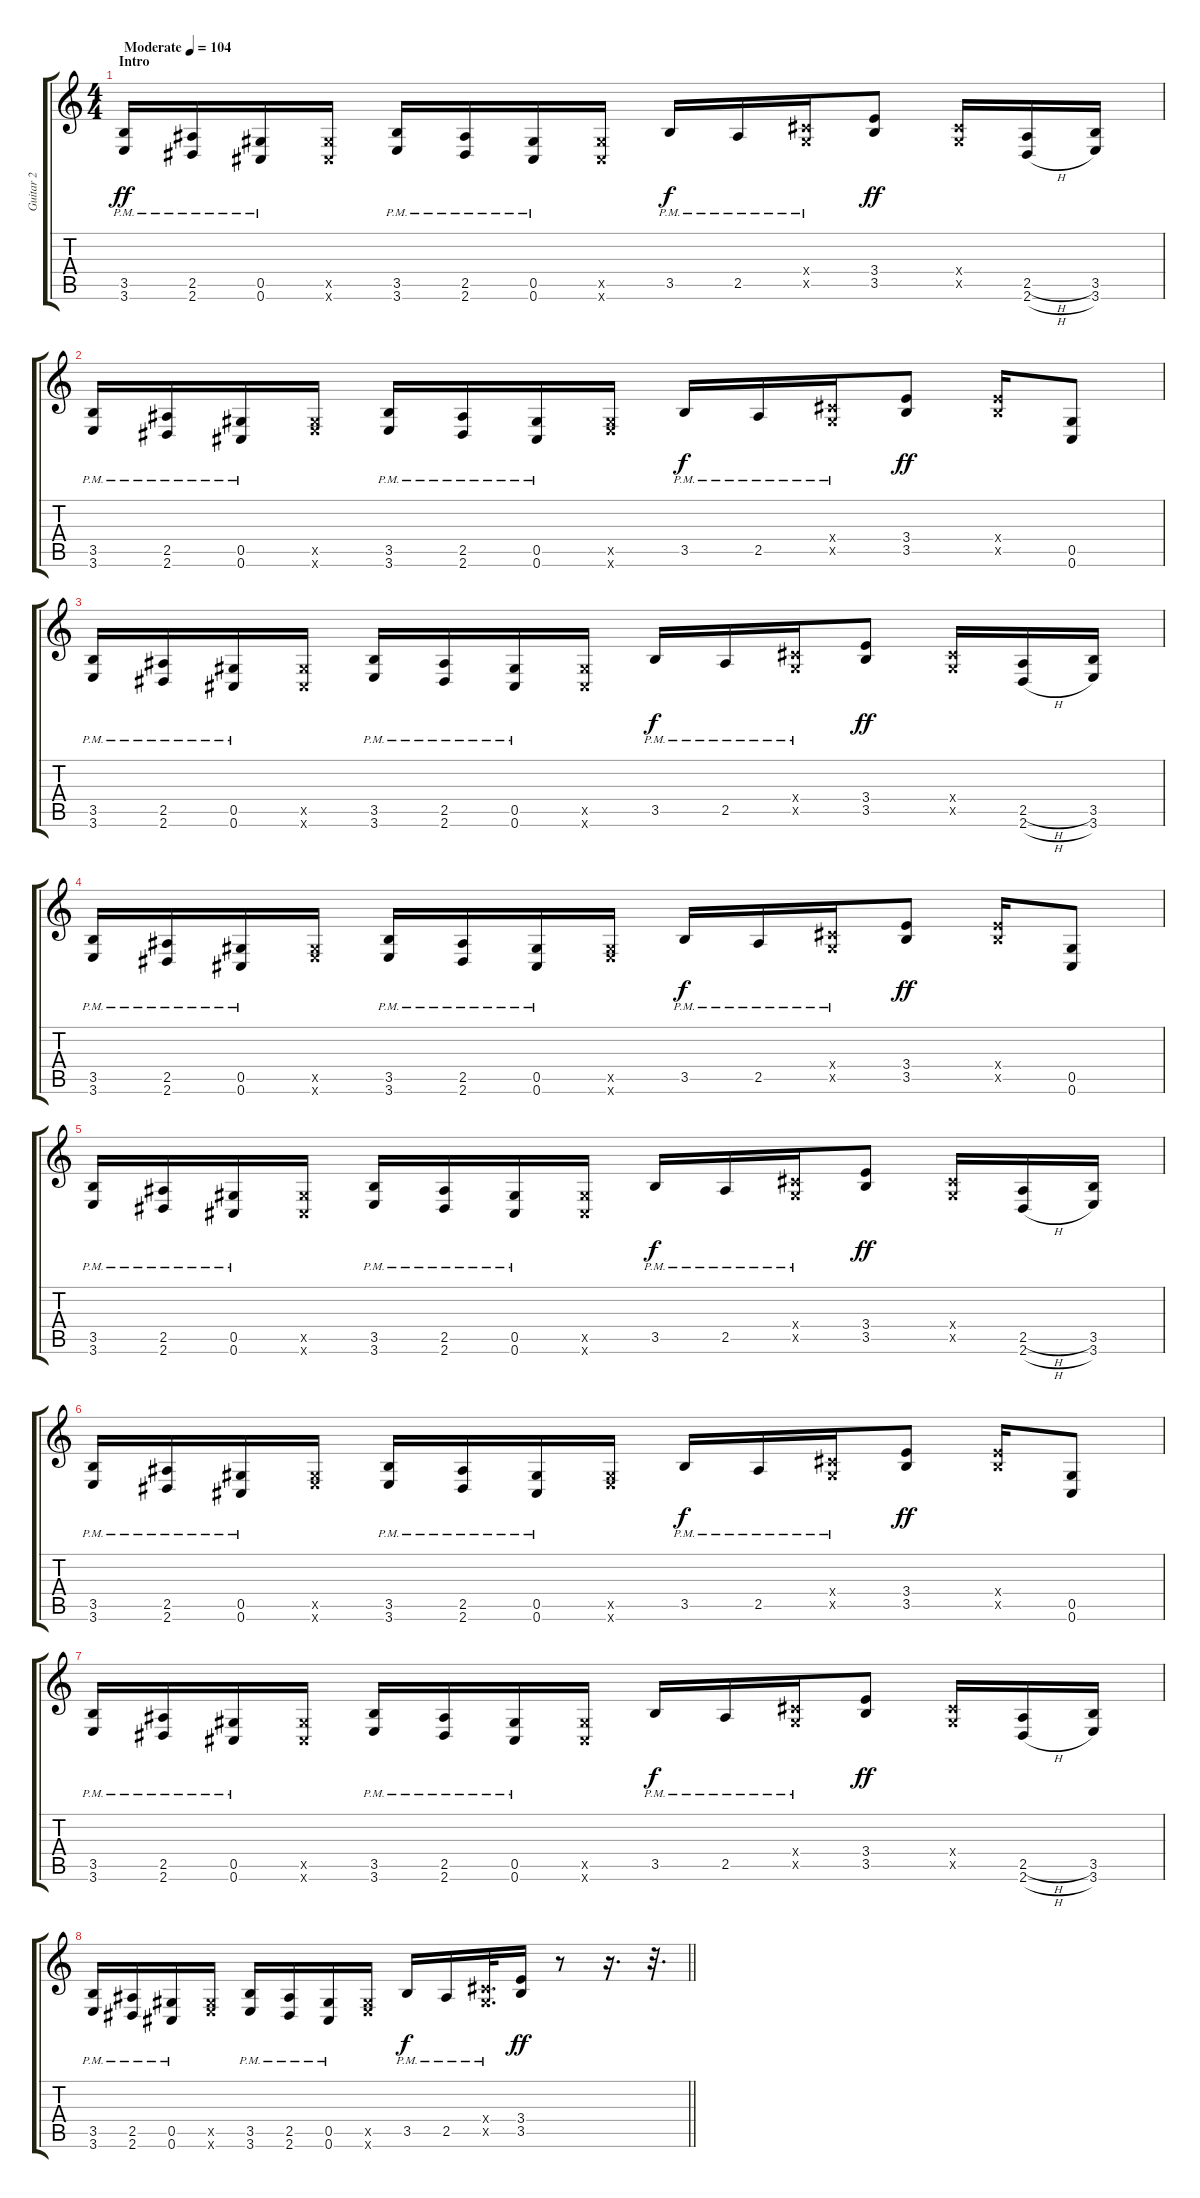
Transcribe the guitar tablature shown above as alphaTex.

\track ("Guitar 2" "Guitar 2") {instrument overdrivenguitar}
\staff {score tabs}
\tuning (Eb4 Bb3 Gb3 Db3 Ab2 Db2) {hide}
\ts (4 4)
\section ("" "Intro")
\tempo (104 "Moderate")
\clef g2
\ks c
(3.5{pm} 3.6{pm}).16{dy ff instrument overdrivenguitar} (2.5{pm} 2.6{pm}).16 (0.5{pm} 0.6{pm}).16 (0.5{x} 0.6{x}).16 (3.5{pm} 3.6{pm}).16 (2.5{pm} 2.6{pm}).16 (0.5{pm} 0.6{pm}).16 (0.5{x} 0.6{x}).16 3.5{pm}.16{dy f} 2.5{pm}.16 (0.4{x} 0.5{pm x}).16 (3.4 3.5).8{dy ff} (0.4{x} 0.5{x}).16 (2.5{h} 2.6{h}).16 (3.5 3.6).16 |
(3.5{pm} 3.6{pm}).16 (2.5{pm} 2.6{pm}).16 (0.5{pm} 0.6{pm}).16 (0.5{x} 3.6{x}).16 (3.5{pm} 3.6{pm}).16 (2.5{pm} 2.6{pm}).16 (0.5{pm} 0.6{pm}).16 (0.5{x} 3.6{x}).16 3.5{pm}.16{dy f} 2.5{pm}.16 (0.4{x} 0.5{pm x}).16 (3.4 3.5).8{dy ff} (3.4{x} 3.5{x}).16 (0.5 0.6).8 |
(3.5{pm} 3.6{pm}).16 (2.5{pm} 2.6{pm}).16 (0.5{pm} 0.6{pm}).16 (0.5{x} 0.6{x}).16 (3.5{pm} 3.6{pm}).16 (2.5{pm} 2.6{pm}).16 (0.5{pm} 0.6{pm}).16 (0.5{x} 0.6{x}).16 3.5{pm}.16{dy f} 2.5{pm}.16 (0.4{x} 0.5{pm x}).16 (3.4 3.5).8{dy ff} (0.4{x} 0.5{x}).16 (2.5{h} 2.6{h}).16 (3.5 3.6).16 |
(3.5{pm} 3.6{pm}).16 (2.5{pm} 2.6{pm}).16 (0.5{pm} 0.6{pm}).16 (0.5{x} 3.6{x}).16 (3.5{pm} 3.6{pm}).16 (2.5{pm} 2.6{pm}).16 (0.5{pm} 0.6{pm}).16 (0.5{x} 3.6{x}).16 3.5{pm}.16{dy f} 2.5{pm}.16 (0.4{x} 0.5{pm x}).16 (3.4 3.5).8{dy ff} (3.4{x} 3.5{x}).16 (0.5 0.6).8 |
(3.5{pm} 3.6{pm}).16 (2.5{pm} 2.6{pm}).16 (0.5{pm} 0.6{pm}).16 (0.5{x} 0.6{x}).16 (3.5{pm} 3.6{pm}).16 (2.5{pm} 2.6{pm}).16 (0.5{pm} 0.6{pm}).16 (0.5{x} 0.6{x}).16 3.5{pm}.16{dy f} 2.5{pm}.16 (0.4{x} 0.5{pm x}).16 (3.4 3.5).8{dy ff} (0.4{x} 0.5{x}).16 (2.5{h} 2.6{h}).16 (3.5 3.6).16 |
(3.5{pm} 3.6{pm}).16 (2.5{pm} 2.6{pm}).16 (0.5{pm} 0.6{pm}).16 (0.5{x} 3.6{x}).16 (3.5{pm} 3.6{pm}).16 (2.5{pm} 2.6{pm}).16 (0.5{pm} 0.6{pm}).16 (0.5{x} 3.6{x}).16 3.5{pm}.16{dy f} 2.5{pm}.16 (0.4{x} 0.5{pm x}).16 (3.4 3.5).8{dy ff} (3.4{x} 3.5{x}).16 (0.5 0.6).8 |
(3.5{pm} 3.6{pm}).16 (2.5{pm} 2.6{pm}).16 (0.5{pm} 0.6{pm}).16 (0.5{x} 0.6{x}).16 (3.5{pm} 3.6{pm}).16 (2.5{pm} 2.6{pm}).16 (0.5{pm} 0.6{pm}).16 (0.5{x} 0.6{x}).16 3.5{pm}.16{dy f} 2.5{pm}.16 (0.4{x} 0.5{pm x}).16 (3.4 3.5).8{dy ff} (0.4{x} 0.5{x}).16 (2.5{h} 2.6{h}).16 (3.5 3.6).16 |
\barLineRight lightlight
(3.5{pm} 3.6{pm}).16 (2.5{pm} 2.6{pm}).16 (0.5{pm} 0.6{pm}).16 (0.5{x} 3.6{x}).16 (3.5{pm} 3.6{pm}).16 (2.5{pm} 2.6{pm}).16 (0.5{pm} 0.6{pm}).16 (0.5{x} 3.6{x}).16 3.5{pm}.16{dy f} 2.5{pm}.16 (0.4{x} 0.5{pm x}).32{d} (3.4 3.5).16{dy ff} r.8 r.16{d} r.32{d}
